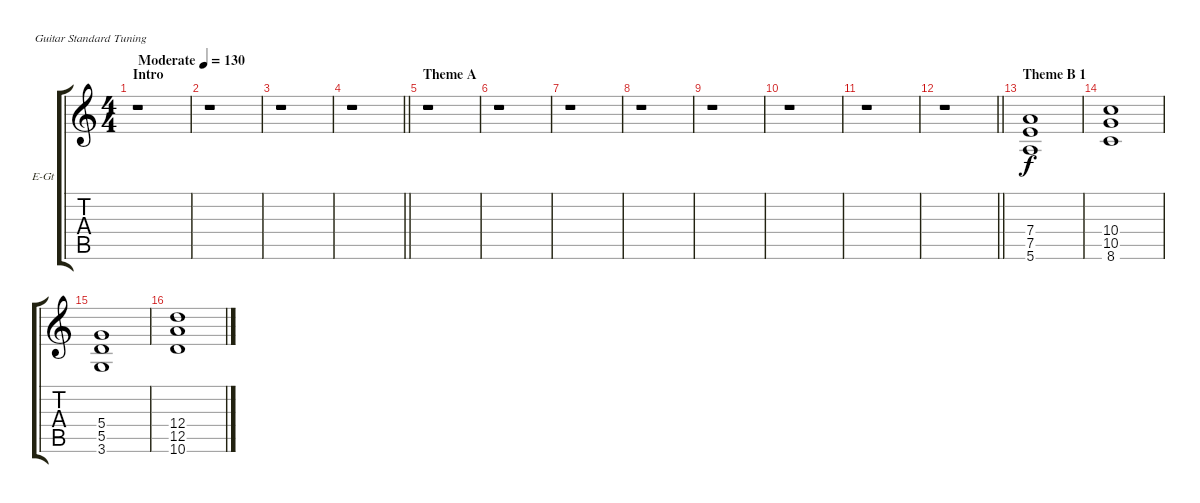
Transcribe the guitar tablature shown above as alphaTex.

\bracketExtendMode groupsimilarinstruments
\firstSystemTrackNameOrientation horizontal
\otherSystemsTrackNameOrientation horizontal
\track ("Guitar 1" "E-Gt") {instrument distortionguitar}
\staff {score tabs}
\tuning (E4 B3 G3 D3 A2 E2)
\ts (4 4)
\beaming (8 2 2 2 2)
\section ("" "Intro")
\tempo (130 "Moderate")
\clef g2
\ks c
r.1{dy f instrument distortionguitar} |
r.1 |
r.1 |
\barLineRight lightlight
r.1 |
\section ("" "Theme A")
r.1 |
r.1 |
r.1 |
r.1 |
r.1 |
r.1 |
r.1 |
\barLineRight lightlight
r.1 |
\section ("" "Theme B 1")
(7.4 7.5 5.6).1 |
(10.4 10.5 8.6).1 |
(5.4 5.5 3.6).1 |
(12.4 12.5 10.6).1
